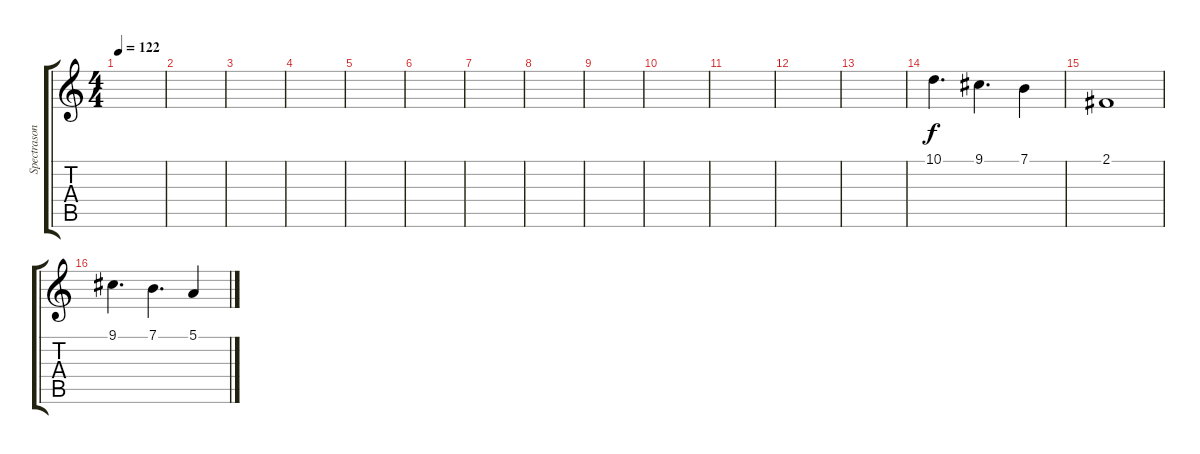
\track ("Spectrasonics Omnisphere" "Spectrason") {instrument acousticgrandpiano}
\staff {score tabs}
\tuning (E4 B3 G3 D3 A2 E2) {hide}
\ts (4 4)
\tempo 122
\clef g2
\ks c
|
|
|
|
|
|
|
|
|
|
|
|
|
10.1.4{d} 9.1.4{d} 7.1.4 |
2.1.1 |
9.1.4{d} 7.1.4{d} 5.1.4
